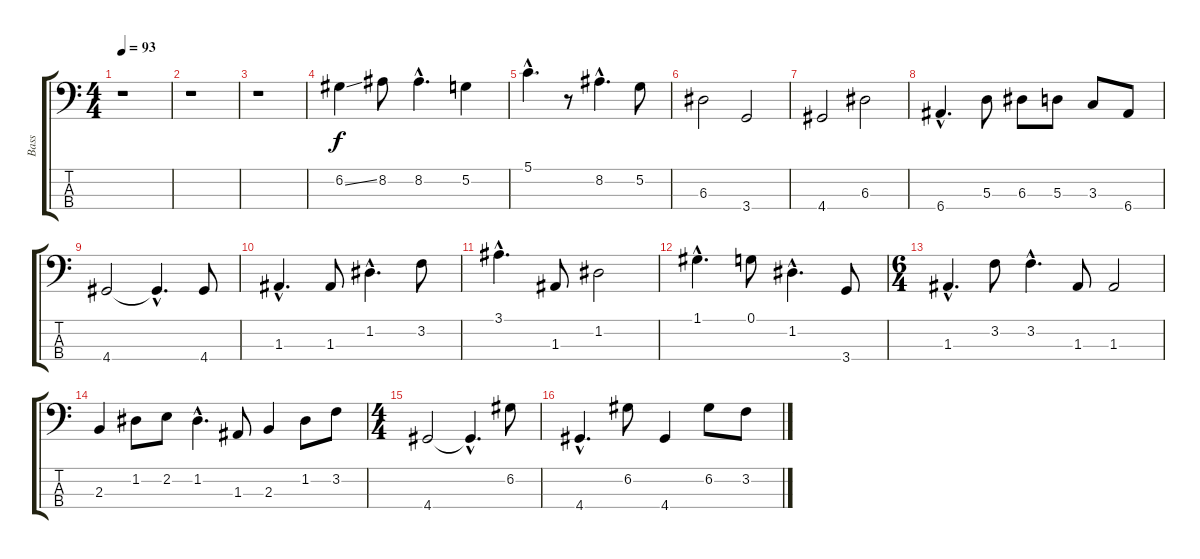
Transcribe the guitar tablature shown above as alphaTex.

\track ("Bass" "Bass") {instrument electricbassfinger}
\staff {score tabs}
\tuning (G2 D2 A1 E1) {hide}
\ts (4 4)
\tempo 93
\clef f4
\ks c
r.1{dy f} |
r.1 |
r.1 |
6.2{ss}.4 8.2.8 8.2{hac}.4{d} 5.2.4 |
5.1{hac}.4{d} r.8 8.2{hac}.4{d} 5.2.8 |
6.3.2 3.4.2 |
4.4.2 6.3.2 |
6.4{hac}.4{d} 5.3.8 6.3.8 5.3.8 3.3.8 6.4.8 |
4.4.2 4.4{hac t}.4{d} 4.4.8 |
1.3{hac}.4{d} 1.3.8 1.2{hac}.4{d} 3.2.8 |
3.1{hac}.4{d} 1.3.8 1.2.2 |
1.1{hac}.4{d} 0.1.8 1.2{hac}.4{d} 3.4.8 |
\ts (6 4)
1.3{hac}.4{d} 3.2.8 3.2{hac}.4{d} 1.3.8 1.3.2 |
2.3.4 1.2.8 2.2.8 1.2{hac}.4{d} 1.3.8 2.3.4 1.2.8 3.2.8 |
\ts (4 4)
4.4.2 4.4{hac t}.4{d} 6.2.8 |
4.4{hac}.4{d} 6.2.8 4.4.4 6.2.8 3.2.8
